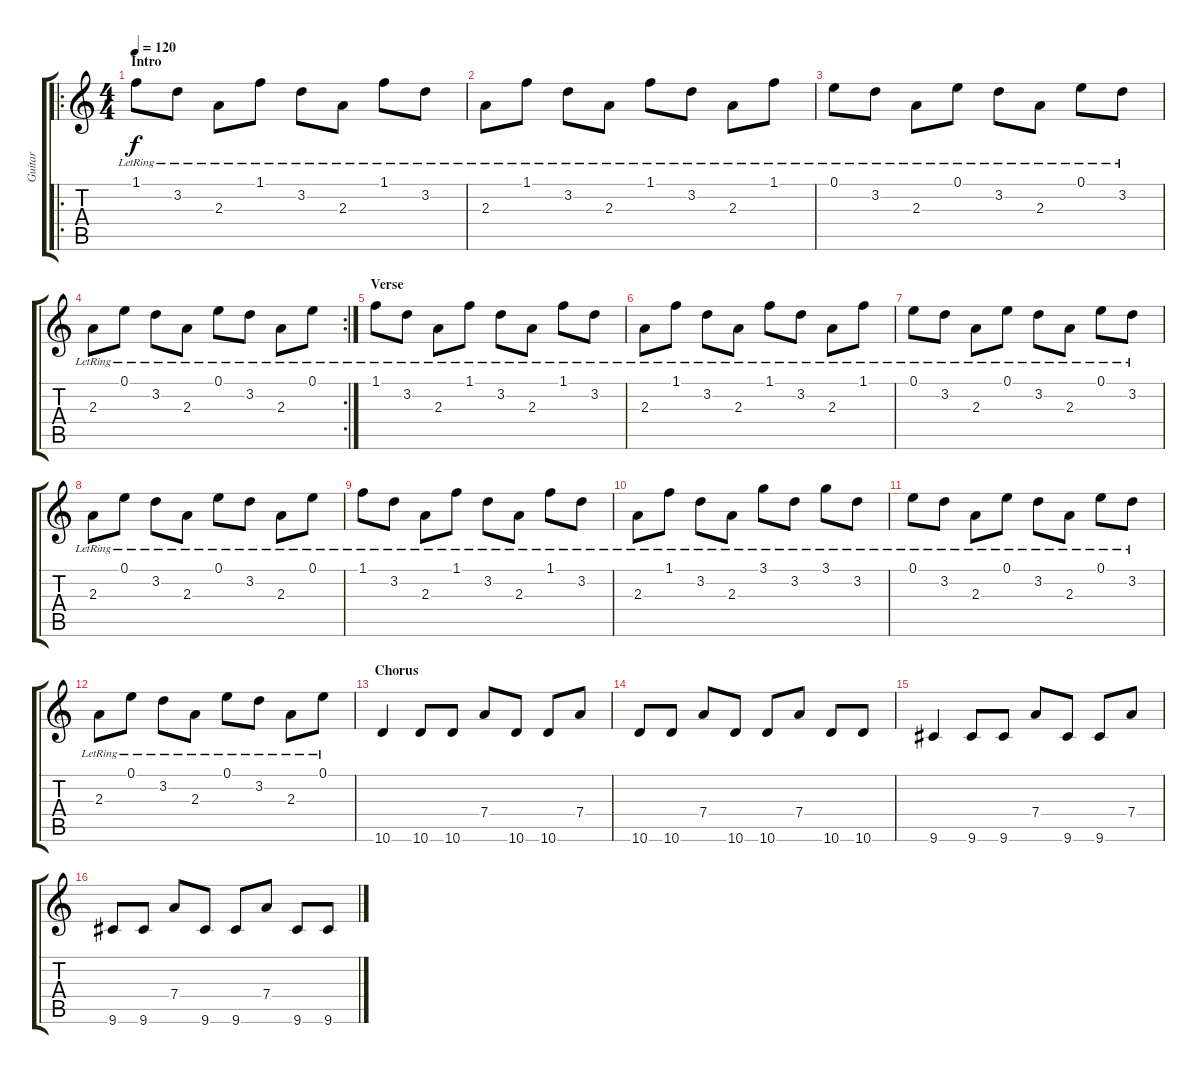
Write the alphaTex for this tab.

\track ("Guitar" "Guitar") {instrument acousticguitarsteel}
\staff {score tabs}
\tuning (E4 B3 G3 D3 A2 E2) {hide}
\ro
\ts (4 4)
\section ("" "Intro")
\tempo 120
\clef g2
\ks c
1.1{lr}.8{dy f instrument acousticguitarsteel} 3.2{lr}.8 2.3{lr}.8 1.1{lr}.8 3.2{lr}.8 2.3{lr}.8 1.1{lr}.8 3.2{lr}.8 |
2.3{lr}.8 1.1{lr}.8 3.2{lr}.8 2.3{lr}.8 1.1{lr}.8 3.2{lr}.8 2.3{lr}.8 1.1{lr}.8 |
0.1{lr}.8 3.2{lr}.8 2.3{lr}.8 0.1{lr}.8 3.2{lr}.8 2.3{lr}.8 0.1{lr}.8 3.2{lr}.8 |
\rc 2
2.3{lr}.8 0.1{lr}.8 3.2{lr}.8 2.3{lr}.8 0.1{lr}.8 3.2{lr}.8 2.3{lr}.8 0.1{lr}.8 |
\section ("" "Verse")
1.1{lr}.8 3.2{lr}.8 2.3{lr}.8 1.1{lr}.8 3.2{lr}.8 2.3{lr}.8 1.1{lr}.8 3.2{lr}.8 |
2.3{lr}.8 1.1{lr}.8 3.2{lr}.8 2.3{lr}.8 1.1{lr}.8 3.2{lr}.8 2.3{lr}.8 1.1{lr}.8 |
0.1{lr}.8 3.2{lr}.8 2.3{lr}.8 0.1{lr}.8 3.2{lr}.8 2.3{lr}.8 0.1{lr}.8 3.2{lr}.8 |
2.3{lr}.8 0.1{lr}.8 3.2{lr}.8 2.3{lr}.8 0.1{lr}.8 3.2{lr}.8 2.3{lr}.8 0.1{lr}.8 |
1.1{lr}.8 3.2{lr}.8 2.3{lr}.8 1.1{lr}.8 3.2{lr}.8 2.3{lr}.8 1.1{lr}.8 3.2{lr}.8 |
2.3{lr}.8 1.1{lr}.8 3.2{lr}.8 2.3{lr}.8 3.1{lr}.8 3.2{lr}.8 3.1{lr}.8 3.2{lr}.8 |
0.1{lr}.8 3.2{lr}.8 2.3{lr}.8 0.1{lr}.8 3.2{lr}.8 2.3{lr}.8 0.1{lr}.8 3.2{lr}.8 |
2.3{lr}.8 0.1{lr}.8 3.2{lr}.8 2.3{lr}.8 0.1{lr}.8 3.2{lr}.8 2.3{lr}.8 0.1{lr}.8 |
\section ("" "Chorus")
10.6.4{volume 16 instrument distortionguitar} 10.6.8 10.6.8 7.4.8 10.6.8 10.6.8 7.4.8 |
10.6.8 10.6.8 7.4.8 10.6.8 10.6.8 7.4.8 10.6.8 10.6.8 |
9.6.4 9.6.8 9.6.8 7.4.8 9.6.8 9.6.8 7.4.8 |
9.6.8 9.6.8 7.4.8 9.6.8 9.6.8 7.4.8 9.6.8 9.6.8
